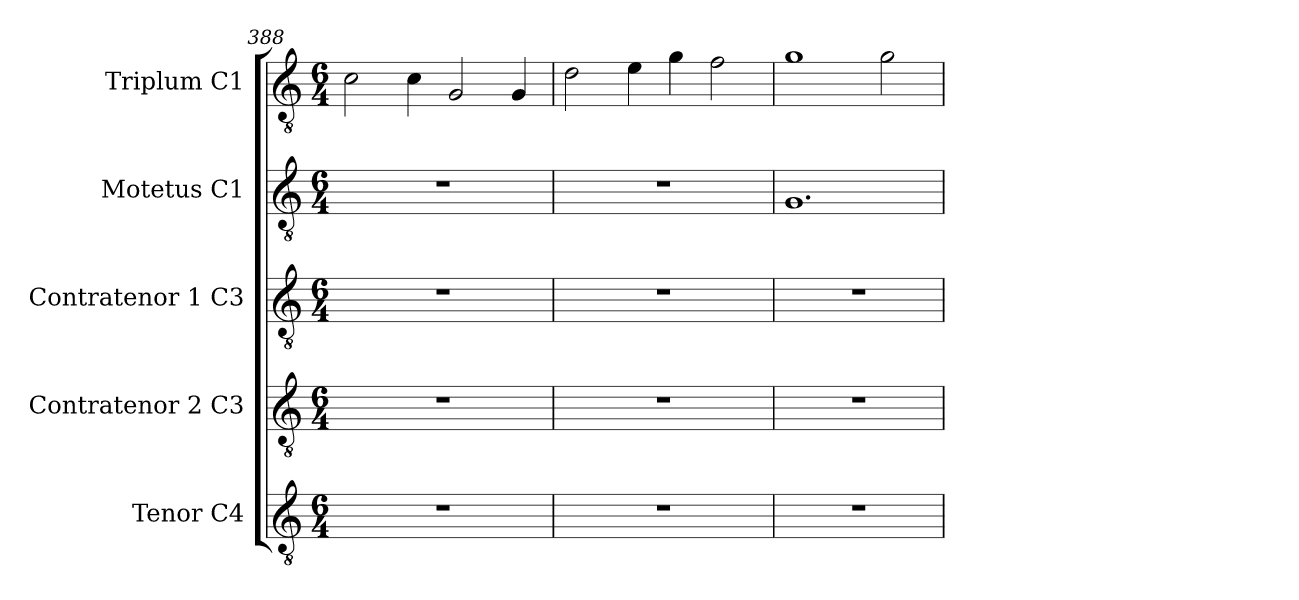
**kern	**kern	**kern	**kern	**text	**kern	**text
*part5	*part4	*part3	*part2	*part2	*part1	*part1
*staff5	*staff4	*staff3	*staff2	*staff2	*staff1	*staff1
*I"Tenor  C4	*I"Contratenor 2  C3	*I"Contratenor 1  C3	*I"Motetus  C1	*	*I"Triplum  C1	*
*I'T	*I'Ct2	*I'Ct1	*I'Mot	*	*I'Tr	*
*clefGv2	*clefGv2	*clefGv2	*clefGv2	*	*clefGv2	*
*k[]	*k[]	*k[]	*k[]	*	*k[]	*
*C:	*C:	*C:	*C:	*	*C:	*
*M6/4	*M6/4	*M6/4	*M6/4	*	*M6/4	*
=388	=388	=388	=388	=388	=388	=388
!	!	!	!	!	!	!LO:LY:b:cj
1.r	1.r	1.r	1.r	.	2c\	--
!	!	!	!	!	!	!LO:LY:b:cj
.	.	.	.	.	4c\	--
!	!	!	!	!	!	!LO:LY:b:cj
.	.	.	.	.	2G/	--
!	!	!	!	!	!	!LO:LY:b:cj
.	.	.	.	.	4G/	--
=389	=389	=389	=389	=389	=389	=389
!	!	!	!	!	!	!LO:LY:b:cj
1.r	1.r	1.r	1.r	.	2d\	--
!	!	!	!	!	!	!LO:LY:b:cj
.	.	.	.	.	4e\	--
!	!	!	!	!	!	!LO:LY:b:cj
.	.	.	.	.	4g\	--
!	!	!	!	!	!	!LO:LY:b:cj
.	.	.	.	.	2f\	--
=390	=390	=390	=390	=390	=390	=390
!	!	!	!	!LO:LY:b:cj	!	!LO:LY:b:cj
1.r	1.r	1.r	1.G	.	1g	--
!	!	!	!	!	!	!LO:LY:b:cj
.	.	.	.	.	2g\	--
=	=	=	=	=	=	=
*-	*-	*-	*-	*-	*-	*-
